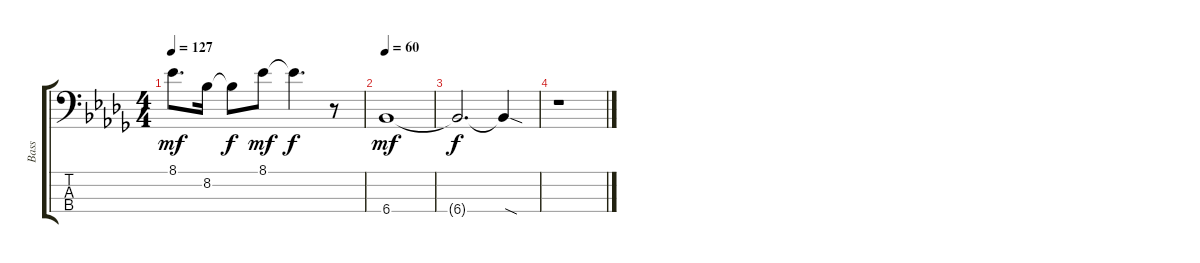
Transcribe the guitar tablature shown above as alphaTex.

\track ("Bass" "Bass") {instrument electricbassfinger}
\staff {score tabs}
\tuning (G2 D2 A1 E1) {hide}
\ts (4 4)
\tempo 127
\clef f4
\ks bbminor
8.1.8{d dy mf} 8.2.16 8.2{t}.8{dy f} 8.1.8{dy mf} 8.1{t}.4{d dy f} r.8 |
\tempo 60
6.4.1{dy mf} |
6.4{t}.2{d dy f} 6.4{sod t}.4 |
r.1
